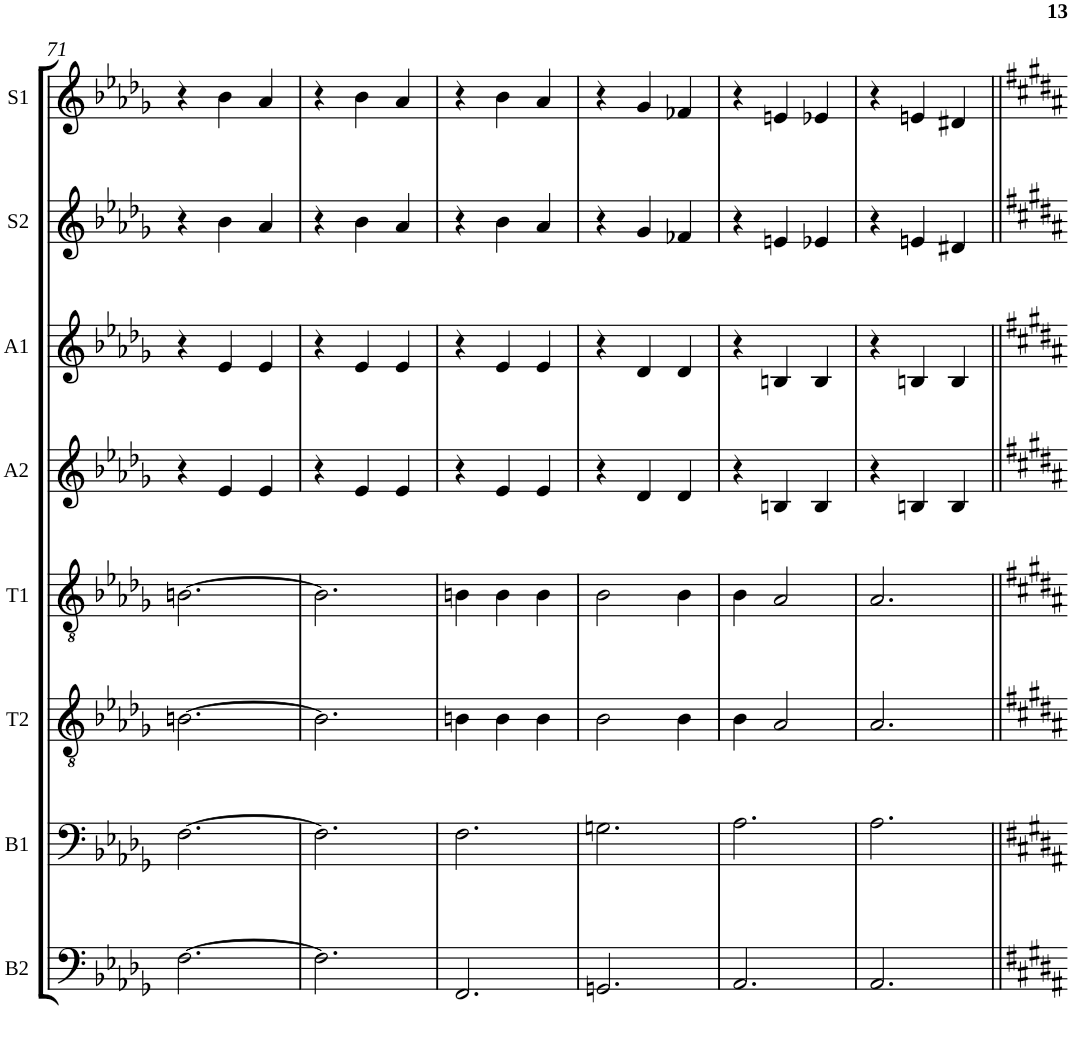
**kern	**kern	**kern	**kern	**kern	**kern	**kern	**kern
*part8	*part7	*part6	*part5	*part4	*part3	*part2	*part1
*staff8	*staff7	*staff6	*staff5	*staff4	*staff3	*staff2	*staff1
*I"Bass 2	*I"Bass 1	*I"Tenor 2	*I"Tenor 1	*I"Alto 2	*I"Alto 1	*I"Soprano 2	*I"Soprano 1
*I'B2	*I'B1	*I'T2	*I'T1	*I'A2	*I'A1	*I'S2	*I'S1
!!LO:PB:g=z
*clefF4	*clefF4	*clefGv2	*clefGv2	*clefG2	*clefG2	*clefG2	*clefG2
*k[b-e-a-d-g-]	*k[b-e-a-d-g-]	*k[b-e-a-d-g-]	*k[b-e-a-d-g-]	*k[b-e-a-d-g-]	*k[b-e-a-d-g-]	*k[b-e-a-d-g-]	*k[b-e-a-d-g-]
*D-:	*D-:	*D-:	*D-:	*D-:	*D-:	*D-:	*D-:
*M3/4	*M3/4	*M3/4	*M3/4	*M3/4	*M3/4	*M3/4	*M3/4
=71	=71	=71	=71	=71	=71	=71	=71
[2.F\	[2.F\	[2.Bn\	[2.Bn\	4r	4r	4r	4r
.	.	.	.	4e-/	4e-/	4b-\	4b-\
.	.	.	.	4e-/	4e-/	4a-/	4a-/
=72	=72	=72	=72	=72	=72	=72	=72
2.F\]	2.F\]	2.B\]	2.B\]	4r	4r	4r	4r
.	.	.	.	4e-/	4e-/	4b-\	4b-\
.	.	.	.	4e-/	4e-/	4a-/	4a-/
=73	=73	=73	=73	=73	=73	=73	=73
2.FF/	2.F\	4Bn\	4Bn\	4r	4r	4r	4r
.	.	4B\	4B\	4e-/	4e-/	4b-\	4b-\
.	.	4B\	4B\	4e-/	4e-/	4a-/	4a-/
=74	=74	=74	=74	=74	=74	=74	=74
2.GGn/	2.Gn\	2B-\	2B-\	4r	4r	4r	4r
.	.	.	.	4d-/	4d-/	4g-/	4g-/
.	.	4B-\	4B-\	4d-/	4d-/	4f-X/	4f-X/
=75	=75	=75	=75	=75	=75	=75	=75
2.AA-/	2.A-\	4B-\	4B-\	4r	4r	4r	4r
.	.	2A-/	2A-/	4Bn/	4Bn/	4en/	4en/
.	.	.	.	4B/	4B/	4e-X/	4e-X/
=76	=76	=76	=76	=76	=76	=76	=76
2.AA-/	2.A-\	2.A-/	2.A-/	4r	4r	4r	4r
.	.	.	.	4Bn/	4Bn/	4en/	4en/
.	.	.	.	4B/	4B/	4d#X/	4d#X/
=||	=||	=||	=||	=||	=||	=||	=||
*-	*-	*-	*-	*-	*-	*-	*-
